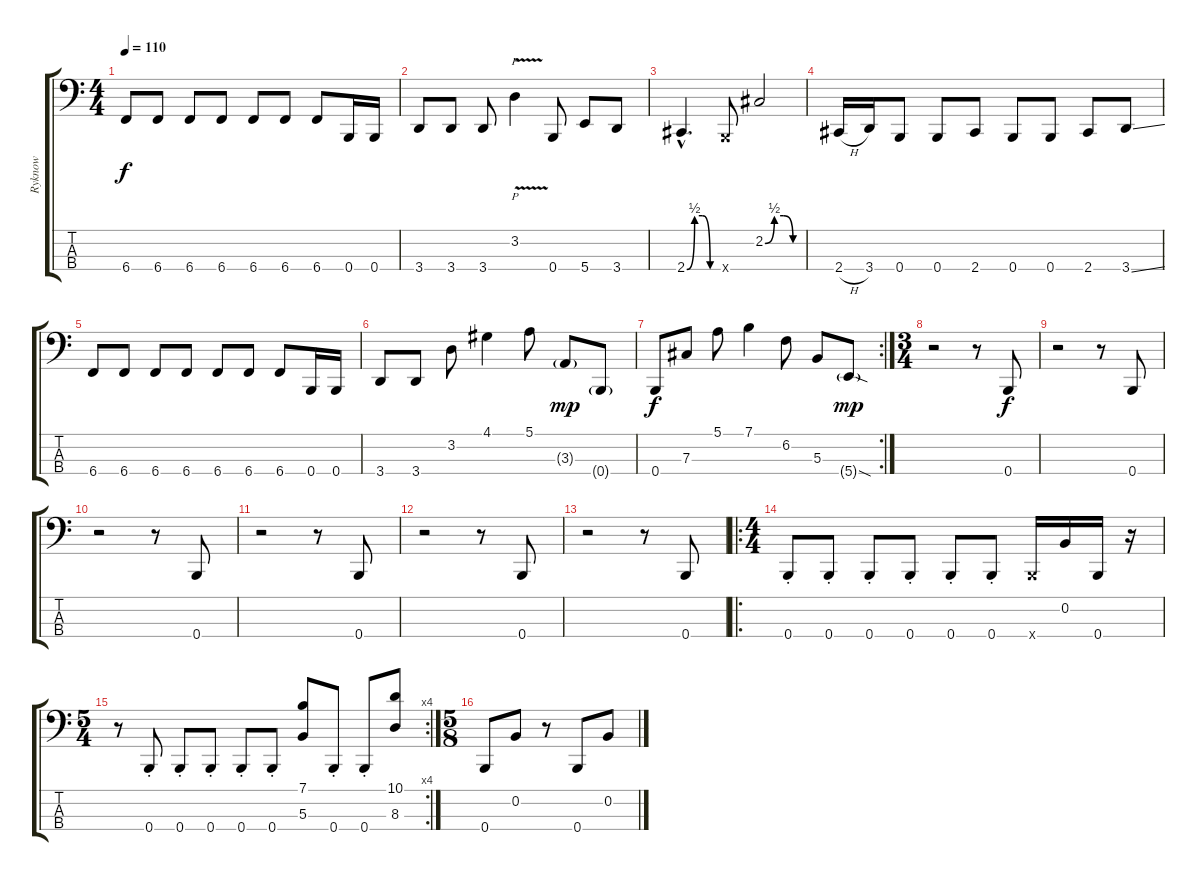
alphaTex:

\track ("Ryknow" "Ryknow") {instrument electricbassfinger}
\staff {score tabs}
\tuning (E2 B1 Gb1 B0) {hide}
\ts (4 4)
\tempo 110
\clef f4
\ks c
6.4.8{dy f} 6.4.8 6.4.8 6.4.8 6.4.8 6.4.8 6.4.8 0.4.16 0.4.16 |
3.4.8 3.4.8 3.4.8 3.2{v}.4{p} 0.4.8 5.4.8 3.4.8 |
2.4{be (custom 0 0 15 2 30 2 45 0 60 0) hac}.4{d} 0.4{x}.8 2.2{be (custom 0 0 15 2 30 2 45 0 60 0)}.2 |
2.4{h}.16 3.4.16 0.4.8 0.4.8 2.4.8 0.4.8 0.4.8 2.4.8 3.4{ss}.8 |
6.4.8 6.4.8 6.4.8 6.4.8 6.4.8 6.4.8 6.4.8 0.4.16 0.4.16 |
3.4.8 3.4.8 3.2.8 4.1.4 5.1.8 3.3{g}.8{dy mp} 0.4{g}.8 |
\rc 2
0.4.8{dy f} 7.3.8 5.1.8 7.1.4 6.2.8 5.3.8 5.4{sod g}.8{dy mp} |
\ts (3 4)
r.2 r.8 0.4.8{dy f} |
r.2 r.8 0.4.8 |
r.2 r.8 0.4.8 |
r.2 r.8 0.4.8 |
r.2 r.8 0.4.8 |
r.2 r.8 0.4.8 |
\ro
\ts (4 4)
0.4{st}.8 0.4{st}.8 0.4{st}.8 0.4{st}.8 0.4{st}.8 0.4{st}.8 0.4{x}.16 0.2.16 0.4.16 r.16 |
\rc 4
\ts (5 4)
r.8 0.4{st}.8 0.4{st}.8 0.4{st}.8 0.4{st}.8 0.4{st}.8 (7.1 5.3).8 0.4{st}.8 0.4{st}.8 (10.1 8.3).8 |
\ts (5 8)
0.4.8{instrument slapbass1} 0.2.8 r.8 0.4.8 0.2.8
